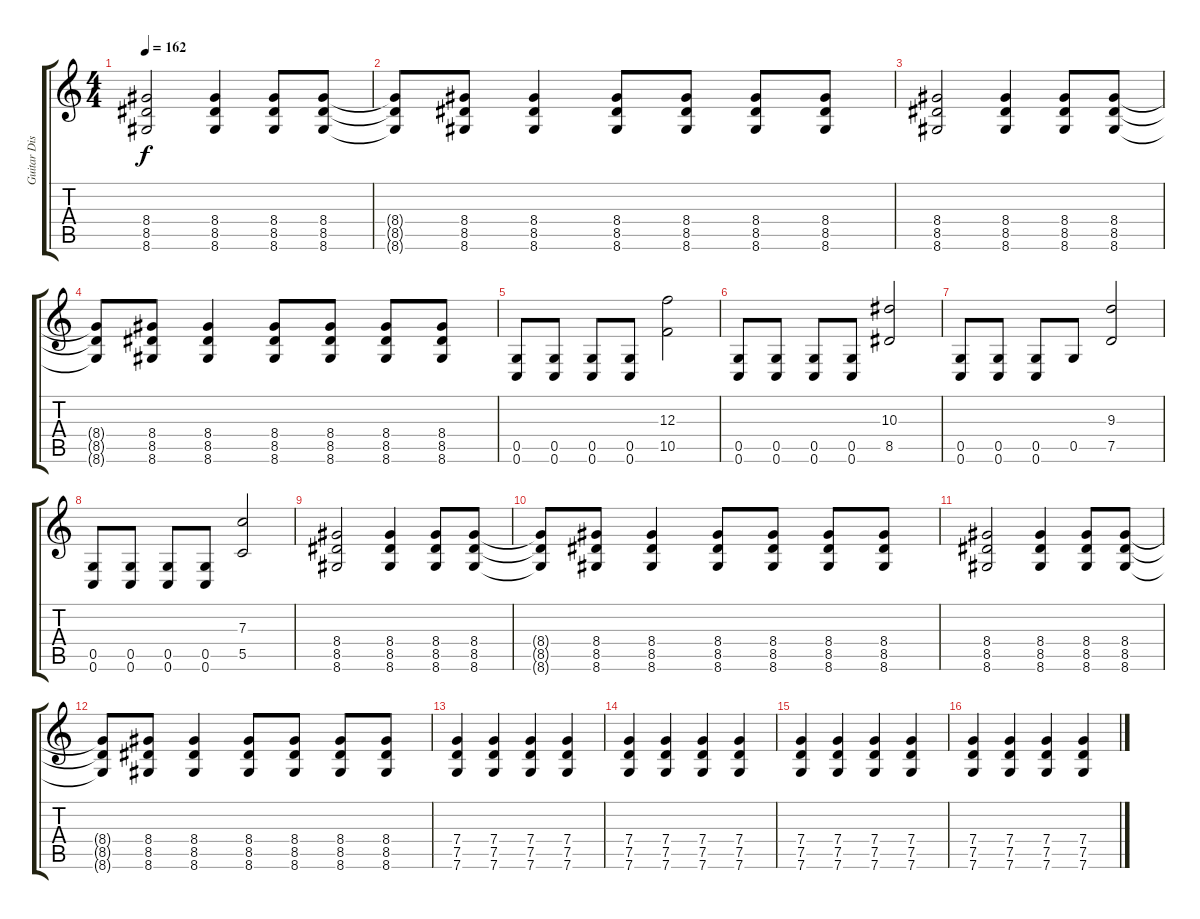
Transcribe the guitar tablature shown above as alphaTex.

\track ("Guitar Distortion" "Guitar Dis") {instrument distortionguitar}
\staff {score tabs}
\tuning (D4 A3 F3 C3 G2 C2) {hide}
\ts (4 4)
\tempo 162
\clef g2
\ks c
(8.4 8.5 8.6).2{dy f} (8.4 8.5 8.6).4 (8.4 8.5 8.6).8 (8.4 8.5 8.6).8 |
(8.4{t} 8.5{t} 8.6{t}).8 (8.4 8.5 8.6).8 (8.4 8.5 8.6).4 (8.4 8.5 8.6).8 (8.4 8.5 8.6).8 (8.4 8.5 8.6).8 (8.4 8.5 8.6).8 |
(8.4 8.5 8.6).2 (8.4 8.5 8.6).4 (8.4 8.5 8.6).8 (8.4 8.5 8.6).8 |
(8.4{t} 8.5{t} 8.6{t}).8 (8.4 8.5 8.6).8 (8.4 8.5 8.6).4 (8.4 8.5 8.6).8 (8.4 8.5 8.6).8 (8.4 8.5 8.6).8 (8.4 8.5 8.6).8 |
(0.5 0.6).8 (0.5 0.6).8 (0.5 0.6).8 (0.5 0.6).8 (12.3 10.5).2 |
(0.5 0.6).8 (0.5 0.6).8 (0.5 0.6).8 (0.5 0.6).8 (10.3 8.5).2 |
(0.5 0.6).8 (0.5 0.6).8 (0.5 0.6).8 0.5.8 (9.3 7.5).2 |
(0.5 0.6).8 (0.5 0.6).8 (0.5 0.6).8 (0.5 0.6).8 (7.3 5.5).2 |
(8.4 8.5 8.6).2 (8.4 8.5 8.6).4 (8.4 8.5 8.6).8 (8.4 8.5 8.6).8 |
(8.4{t} 8.5{t} 8.6{t}).8 (8.4 8.5 8.6).8 (8.4 8.5 8.6).4 (8.4 8.5 8.6).8 (8.4 8.5 8.6).8 (8.4 8.5 8.6).8 (8.4 8.5 8.6).8 |
(8.4 8.5 8.6).2 (8.4 8.5 8.6).4 (8.4 8.5 8.6).8 (8.4 8.5 8.6).8 |
(8.4{t} 8.5{t} 8.6{t}).8 (8.4 8.5 8.6).8 (8.4 8.5 8.6).4 (8.4 8.5 8.6).8 (8.4 8.5 8.6).8 (8.4 8.5 8.6).8 (8.4 8.5 8.6).8 |
(7.4 7.5 7.6).4 (7.4 7.5 7.6).4 (7.4 7.5 7.6).4 (7.4 7.5 7.6).4 |
(7.4 7.5 7.6).4 (7.4 7.5 7.6).4 (7.4 7.5 7.6).4 (7.4 7.5 7.6).4 |
(7.4 7.5 7.6).4 (7.4 7.5 7.6).4 (7.4 7.5 7.6).4 (7.4 7.5 7.6).4 |
(7.4 7.5 7.6).4 (7.4 7.5 7.6).4 (7.4 7.5 7.6).4 (7.4 7.5 7.6).4
